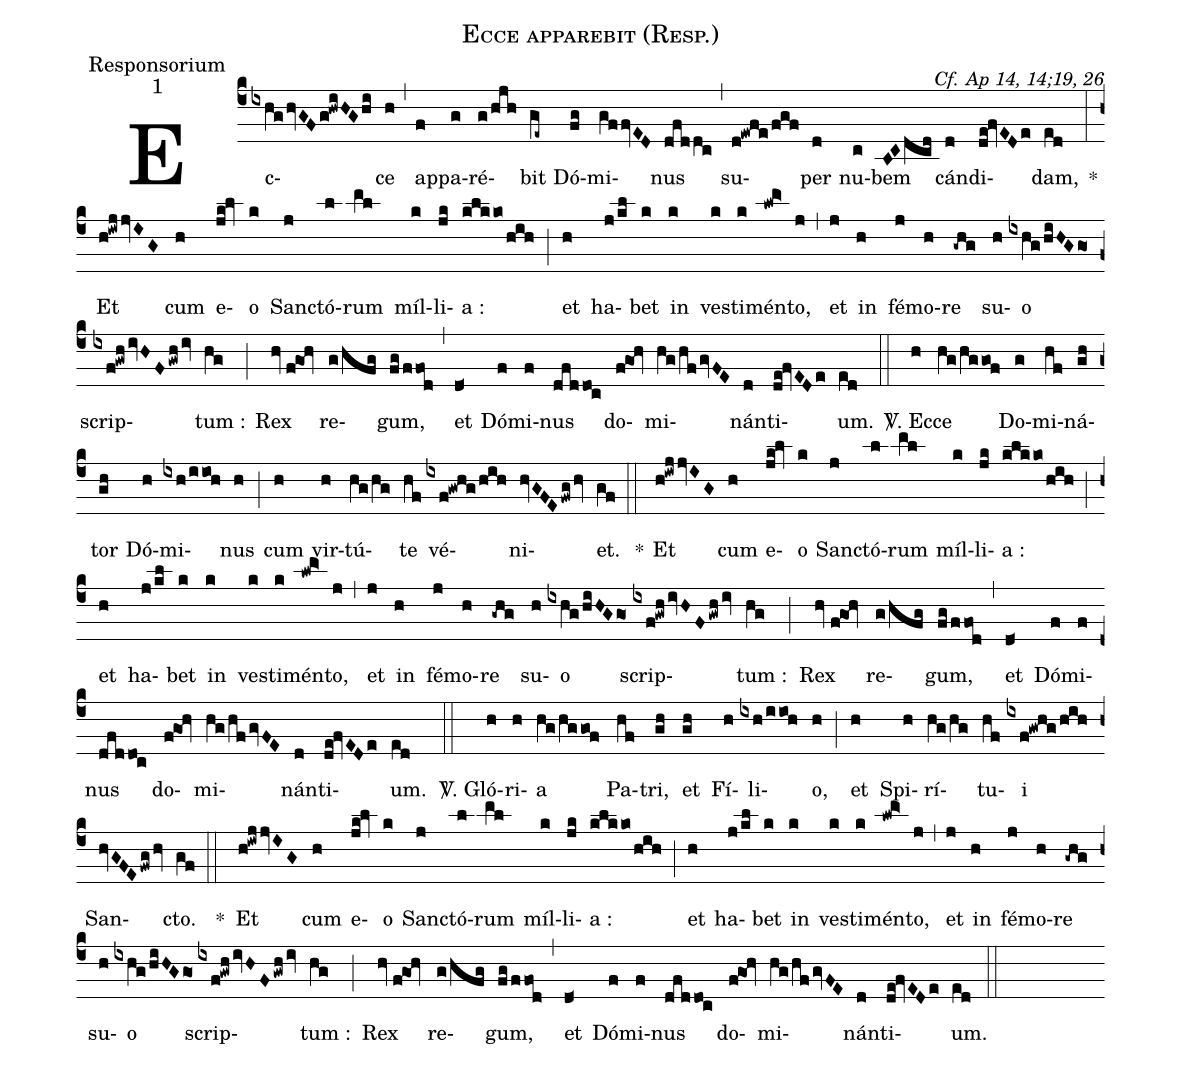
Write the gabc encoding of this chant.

name:Ecce apparebit (Resp.);
office-part:Responsorium;
mode:1;
commentary:Cf. Ap 14, 14;19, 26;
%%
(c4)Ec(ixhg/hvGF/g!hwiHG/hi)ce(h) (,) ap(f)pa(g)ré(g/hjh)bit(ge~) Dó(fg)mi(gffvED)nus(dfddc) (,) su(d!ewfe/fgf)per(d) nu(c)bem(BCdcd) cán(d)di(de!fvEDe)dam,(ed) *(:) Et(h!iwjjvIG) cum(h) e(jk!lv)o(k) Sanc(j)tó(l)rum(ml) míl(k)li(jk)a :(klkko/hih) (;) et(h) ha(j/kl)bet(k) in(k) ves(k)ti(k)mén(lwm>)to,(j) (,) et(j) in(h) fé(j)mo(h)re(-ghg) su(h)o(ixhg/hiHGgo) scrip(ixf!gwh/ivHF/gwh/iv)tum :(hg) (;) Rex(hv//f!goh) re(g/hfg)gum,(fg/ffod) (,) et(d<) Dó(f)mi(f)nus(dfddoc) do(f!goh)mi(hg/hf/gvFE)nán(d)ti(de!fvEDe)um.(ed) (::)

<sp>V/</sp>. Ec(h)ce(hg/hggof) Do(g)mi(hf)ná(gh)tor(gh) Dó(h)mi(ixh/iioh)nus(h) (;) cum(h) vir(h)tú(hg/hg)te(hf) vé(ixf!gwhg/hih)ni(hvGFE/fwg/hv)et.(gf) (::)
*() Et(h!iwjjvIG) cum(h) e(jk!lv)o(k) Sanc(j)tó(l)rum(ml) míl(k)li(jk)a :(klkko/hih) (;) et(h) ha(j/kl)bet(k) in(k) ves(k)ti(k)mén(lwm>)to,(j) (,) et(j) in(h) fé(j)mo(h)re(-ghg) su(h)o(ixhg/hiHGgo) scrip(ixf!gwh/ivHF/gwh/iv)tum :(hg) (;) Rex(hv//f!goh) re(g/hfg)gum,(fg/ffod) (,) et(d<) Dó(f)mi(f)nus(dfddoc) do(f!goh)mi(hg/hf/gvFE)nán(d)ti(de!fvEDe)um.(ed) (::)

<sp>V/</sp>. Gló(h)ri(h)a(hg/hggof) Pa(hf)tri,(gh) et(gh) Fí(h)li(ixh/iioh)o,(h) (;) et(h) Spi(h)rí(hg/hg)tu(hf)i(ixf!gwhg/hih) San(hvGFE/fwg/hv)cto.(gf) (::)
*() Et(h!iwjjvIG) cum(h) e(jk!lv)o(k) Sanc(j)tó(l)rum(ml) míl(k)li(jk)a :(klkko/hih) (;) et(h) ha(j/kl)bet(k) in(k) ves(k)ti(k)mén(lwm>)to,(j) (,) et(j) in(h) fé(j)mo(h)re(-ghg) su(h)o(ixhg/hiHGgo) scrip(ixf!gwh/ivHF/gwh/iv)tum :(hg) (;) Rex(hv//f!goh) re(g/hfg)gum,(fg/ffod) (,) et(d<) Dó(f)mi(f)nus(dfddoc) do(f!goh)mi(hg/hf/gvFE)nán(d)ti(de!fvEDe)um.(ed) (::)
